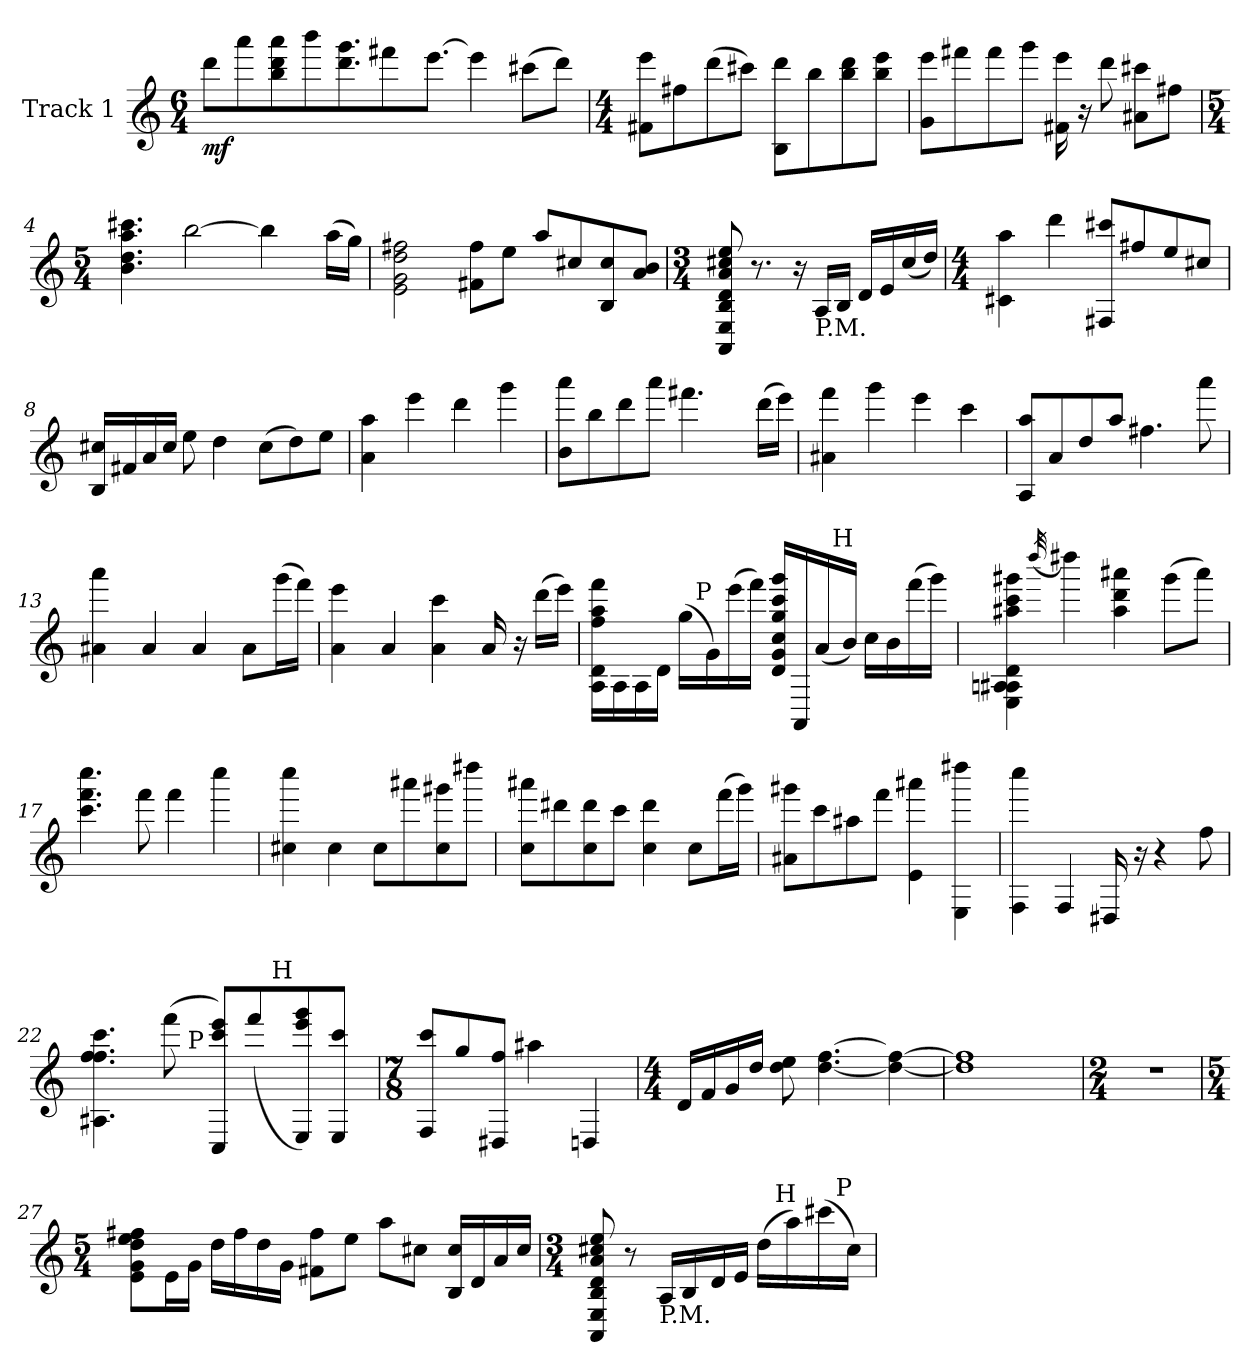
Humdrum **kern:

**kern	**dynam
*part1	*part1
*staff1	*staff1
*I"Track 1	*
*clefG2	*
*ITrd7c12	*
*k[]	*
*C:	*
*M6/4	*
*MM75	*
=1	=1
!LO:TX:a:B:t=Moderate	!
!	!LO:DY:b
*^	*
8dd\L	2.ryy	mf
8aa\	.	.
8b\ 8dd\ 8aa\	.	.
8bb\	.	.
*MM91	*	*
8.dd\ 8.gg\	.	.
8ff#X\	.	.
*MM49	*	*
.	2.ryy	.
*MM71	*	*
[8.ee\J	.	.
*MM71	*	*
4ee\]	.	.
*MM78	*	*
(8cc#X\L	.	.
8dd\J)	.	.
*v	*v	*
=2	=2
*M4/4	*
*MM76	*
8F#X\ 8ee\L	.
8f#X\	.
(8dd\	.
8cc#X\J)	.
8BB\ 8dd\L	.
8b\	.
8b\ 8dd\	.
8b\ 8ee\J	.
!!LO:LB:g=z
=3	=3
*MM75	*
8G\ 8ee\L	.
8ff#X\	.
8ff#\	.
8gg\J	.
16F#X\ 16ee\	.
16r	.
8dd\	.
8A#X\ 8cc#X\L	.
8f#X\J	.
=4	=4
*M5/4	*
*MM72	*
*^	*
4.B\ 4.d\ 4.a\ 4.cc#X\	1ryy	.
[2b\	.	.
4b\]	.	.
*MM65	*	*
.	4ryy	.
(16a\LL	.	.
16g\JJ)	.	.
*v	*v	*
=5	=5
*MM75	*
2E\ 2G\ 2d\ 2f#X\	.
8F#X\ 8f#\L	.
8e\J	.
8a/L	.
8c#X/	.
8BB/ 8c#/	.
8A/ 8B/J	.
!!LO:LB:g=z
=6	=6
*M3/4	*
*MM77	*
8AAA/ 8EE/ 8BB/ 8D/ 8A/ 8c#X/ 8e/	.
8.r	.
16r	.
!LO:TX:b:t=P.M.	!
16AA/LL	.
16BB/JJ	.
16D/LL	.
16E/	.
(16c#/	.
16d/JJ)	.
=7	=7
*M4/4	*
*MM75	*
4C#X\ 4a\	.
4dd\	.
8FF#X/ 8cc#X/L	.
8f#X/	.
8e/	.
8c#X/J	.
=8	=8
*MM73	*
16BB/ 16c#X/LL	.
16F#X/	.
16A/	.
16c#/JJ	.
8e\	.
4d\	.
(8c#\L	.
8d\)	.
8e\J	.
!!LO:LB:g=z
=9	=9
*MM74	*
4A\ 4a\	.
4ee\	.
4dd\	.
4gg\	.
=10	=10
*^	*
8B\ 8aa\L	2.ryy	.
8b\	.	.
8dd\	.	.
8aa\J	.	.
4.ff#X\	.	.
*MM68	*	*
.	4ryy	.
(16dd\LL	.	.
16ee\JJ)	.	.
*v	*v	*
=11	=11
*MM76	*
4A#X\ 4ff\	.
4gg\	.
4ee\	.
4cc\	.
=12	=12
*MM75	*
8AA/ 8a/L	.
8A/	.
8d/	.
8a/J	.
4.f#X\	.
8aa\	.
!!LO:LB:g=z
=13	=13
*MM76	*
4A#X\ 4aa\	.
4A#/	.
4A#/	.
8A#\L	.
(16gg\L	.
16ff\JJ)	.
=14	=14
*MM73	*
4A\ 4ee\	.
*MM77	*
4A/	.
4A\ 4cc\	.
16A/	.
16r	.
(16dd\LL	.
16ee\JJ)	.
=15	=15
*MM75	*
*^	*
*	*^	*
16AA\ 16D\ 16f\ 16a\ 16ff\LL	6..ryy	3%2ryy	.
16AA\	.	.	.
16AA\	.	.	.
16D\JJ	.	.	.
(16g\LL	.	.	.
!	!LO:TX:a:t=P	!	!
.	3%2ryy	.	.
16G\)	.	.	.
(16ee\	.	.	.
16ff\JJ)	.	.	.
16D/ 16G/ 16c/ 16g/ 16cc/ 16gg/LL	.	.	.
16AAA/	.	.	.
(16A/	.	.	.
!	!	!LO:TX:a:t=H	!
.	.	3ryy	.
16B/JJ)	.	.	.
16c\LL	.	.	.
16B\	.	.	.
(16ff\	.	.	.
16gg\JJ)	.	.	.
.	24ryy	.	.
*v	*v	*v	*
!!LO:LB:g=z
=16	=16
4EE\ 4AAn\ 4AA#X\ 4D\ 4a#X\ 4cc\ 4gg#X\	.
(32qddd/	.
4ddd#X\)	.
4a#\ 4dd\ 4aa#X\	.
(8gg#\L	.
8aa#\J)	.
=17	=17
*MM78	*
4.cc\ 4.ff\ 4.ccc\	.
8ff\	.
*MM76	*
4ff\	.
*MM66	*
4ccc\	.
=18	=18
*MM76	*
4c#X\ 4ccc\	.
4c#\	.
8c#\L	.
8aa#X\	.
8c#\ 8gg#X\	.
8ddd#X\J	.
=19	=19
*MM75	*
8c\ 8aa#X\L	.
8dd#X\	.
8c\ 8dd#\	.
8cc\J	.
4c\ 4dd#\	.
8c\L	.
(16ff\L	.
16gg\JJ)	.
!!LO:LB:g=z
=20	=20
8A#X\ 8gg#X\L	.
8cc\	.
8a#X\	.
8ff\J	.
4E\ 4aa#X\	.
4EE\ 4ddd#X\	.
=21	=21
4FF\ 4ccc\	.
4FF/	.
*MM78	*
16DD#X/	.
16r	.
4r	.
8f\	.
=22	=22
*MM75	*
*^	*
*	*^	*
4.AA#X\ 4.f\ 4.f\ 4.cc\	4..ryy	2ryy	.
(8ff\	.	.	.
!	!LO:TX:a:t=P	!	!
.	2ryy	.	.
8CC/ 8cc/ 8ee/L)	.	8.ryy	.
(8ff/	.	.	.
!	!	!LO:TX:a:t=H	!
.	.	4ryy	.
8EE/ 8ee/ 8gg/)	.	.	.
8EE/ 8cc/J	.	.	.
.	16ryy	16ryy	.
*v	*v	*v	*
=23	=23
*M7/8	*
8FF/ 8cc/L	.
8g/	.
8DD#X/ 8f/J	.
4a#X\	.
4DDn/	.
!!LO:PB:g=z
=24	=24
*M4/4	*
16D/LL	.
16F/	.
16G/	.
16d/JJ	.
8d\ 8e\	.
[4.d\ [4.f\	.
4d\_ 4f\_	.
=25	=25
1d] 1f]	.
=26	=26
*M2/4	*
*MM70	*
2r	.
=27	=27
*M5/4	*
*MM75	*
8E\ 8G\ 8d\ 8e\ 8f#X\L	.
16E\L	.
16G\JJ	.
16d\LL	.
16f#\	.
16d\	.
16G\JJ	.
8F#X\ 8f#\L	.
8e\J	.
8a\L	.
8c#X\J	.
16BB/ 16c#/LL	.
16D/	.
16A/	.
16c#/JJ	.
!!LO:LB:g=z
=28	=28
*M3/4	*
*MM77	*
*^	*
*	*^	*
8AAA/ 8EE/ 8BB/ 8D/ 8A/ 8c#X/ 8e/	3ryy	3%2ryy	.
8r	.	.	.
!LO:TX:b:t=P.M.	!	!	!
16AA/LL	.	.	.
16BB/	.	.	.
.	6ryy	.	.
16D/	.	.	.
16E/JJ	.	.	.
(16d\LL	24ryy	.	.
!	!LO:TX:a:t=H	!	!
.	6ryy	.	.
16a\)	.	.	.
(16cc#X\	.	.	.
!	!	!LO:TX:a:t=P	!
.	.	12ryy	.
16c#\JJ)	.	.	.
.	24ryy	.	.
*v	*v	*v	*
=	=
*-	*-
